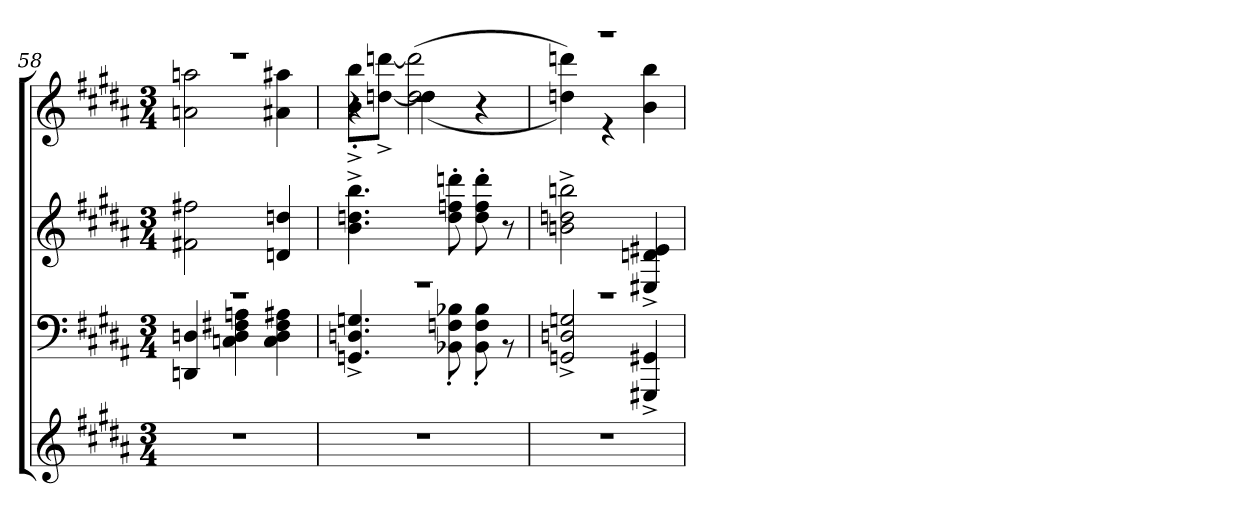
**kern	**kern	**kern	**kern
*part3	*part2	*part2	*part1
*staff4	*staff3	*staff2	*staff1
*clefG2	*clefF4	*clefG2	*clefG2
*k[f#c#g#d#a#]	*k[f#c#g#d#a#]	*k[f#c#g#d#a#]	*k[f#c#g#d#a#]
*M3/4	*M3/4	*M3/4	*M3/4
=58	=58	=58	=58
*	*^	*	*^
2.r	2.r	4DDn/ 4Dn/	2f#X\ 2ff#X\	2.r	2an\ 2aan\
.	.	4Cn\ 4D\ 4F#X\ 4An\	.	.	.
.	.	4C\ 4D\ 4F#\ 4A#X\	4dn/ 4ddn/	.	4a#X\ 4aa#X\
=59	=59	=59	=59	=59	=59
*	*	*	*	*	*^
2.r	2.r	4.GGn/^ 4.Dn/^ 4.Gn/^	4.b\^ 4.ddn\^ 4.bb\^	2.r	8b\'^ 8bb\'^L	4r
.	.	.	.	.	[8ddn\^ [8dddn\^J	.
.	.	.	.	.	(<4dd\]	(>2dd\ 2ddd\]
.	.	8BB-X\' 8Fn\' 8B-X\'	8dd\' 8ffn\' 8dddn\'	.	.	.
.	.	8BB-\' 8F\' 8B-\'	8dd\' 8ff\' 8ddd\'	.	4r	.
.	.	8r	8r	.	.	.
*	*	*	*	*	*v	*v
=60	=60	=60	=60	=60	=60
2.r	2.r	2GGn/^ 2Dn/^ 2Gn/^	2bn\^ 2ddn\^ 2bbn\^	2.r	4ddn\ 4dddn\))
.	.	.	.	.	4r
.	.	4GGG#X/^ 4GG#X/^	4E#X/^ 4dn/^ 4e#X/^	.	4b\ 4bb\
*	*v	*v	*	*v	*v
=	=	=	=
*-	*-	*-	*-
